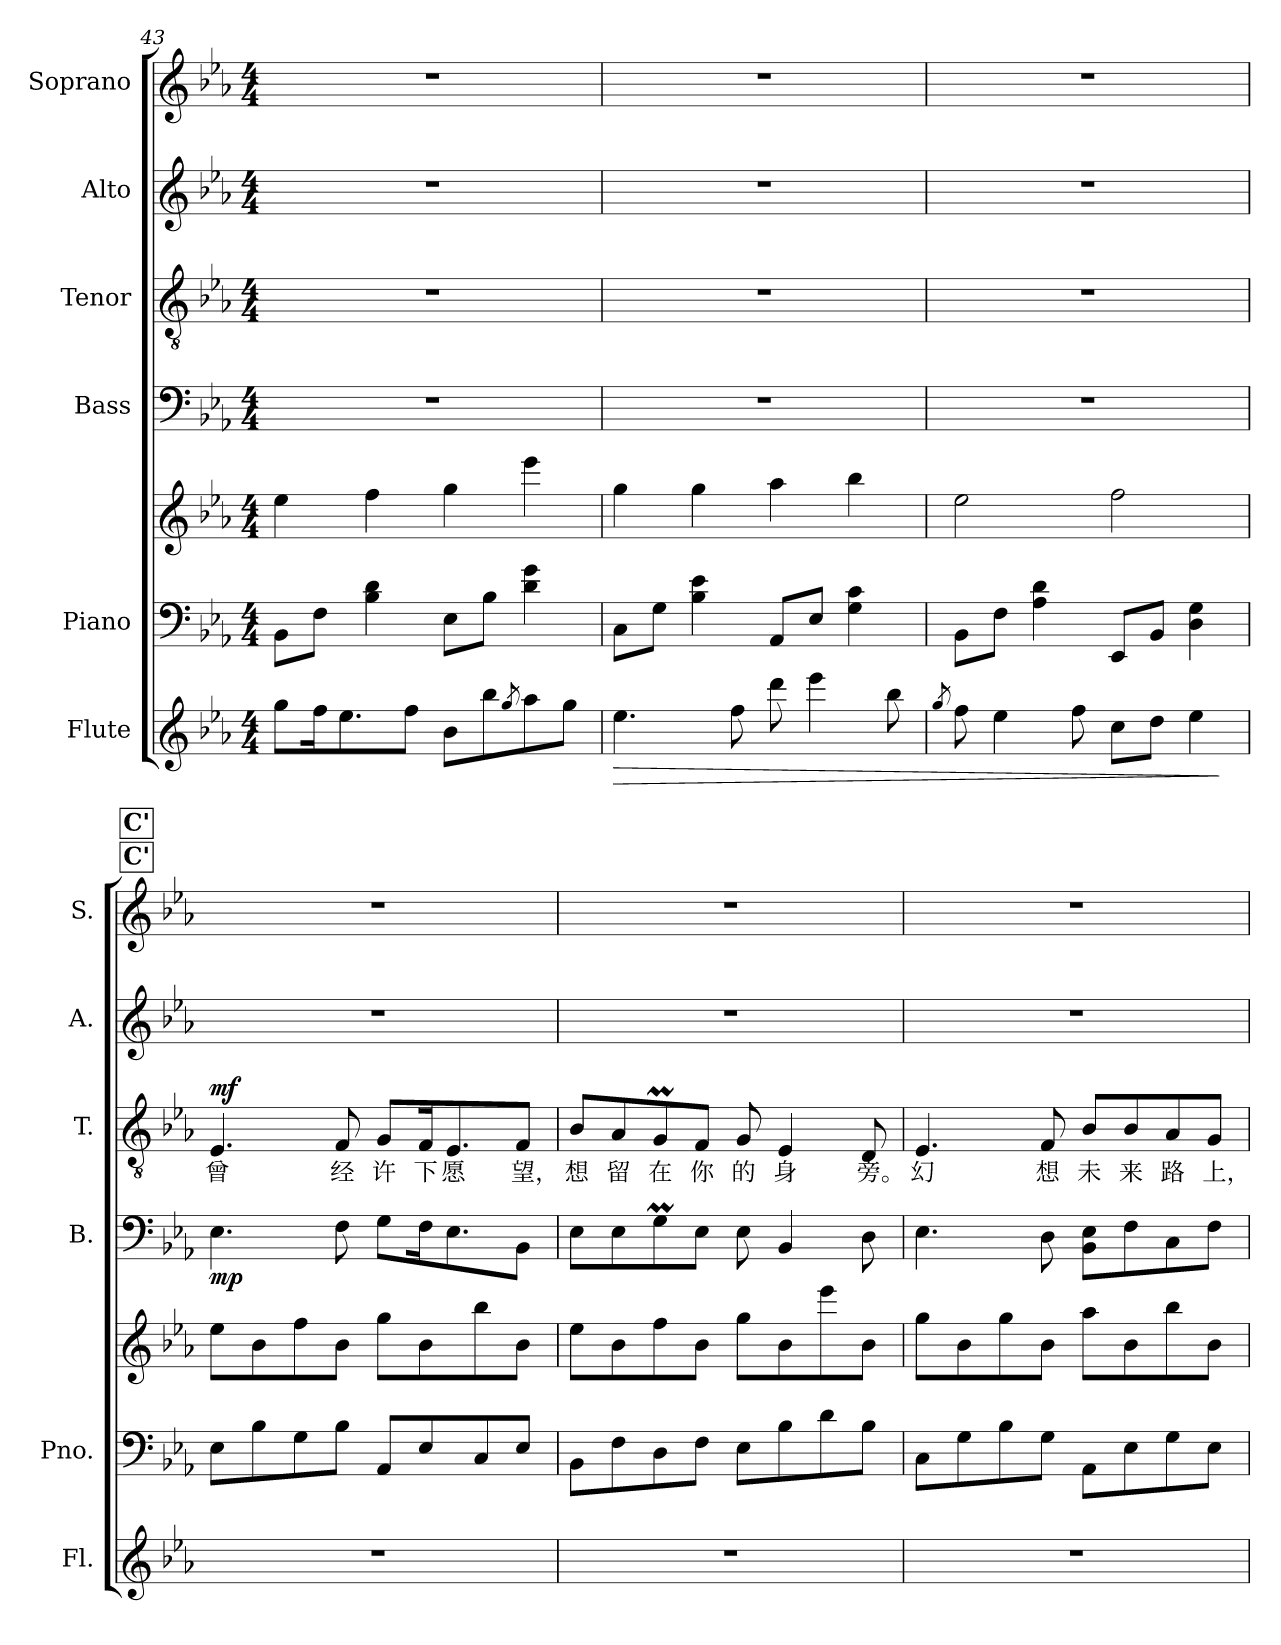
**kern	**dynam	**kern	**kern	**kern	**dynam	**kern	**text	**dynam	**kern	**kern
*part6	*part6	*part5	*part5	*part4	*part4	*part3	*part3	*part3	*part2	*part1
*staff7	*staff7	*staff6	*staff5	*staff4	*staff4	*staff3	*staff3	*staff3	*staff2	*staff1
*I"Flute	*	*I"Piano	*	*I"Bass	*	*I"Tenor	*	*	*I"Alto	*I"Soprano
*I'Fl.	*	*I'Pno.	*	*I'B.	*	*I'T.	*	*	*I'A.	*I'S.
*clefG2	*	*clefF4	*clefG2	*clefF4	*	*clefGv2	*	*	*clefG2	*clefG2
*k[b-e-a-]	*	*k[b-e-a-]	*k[b-e-a-]	*k[b-e-a-]	*	*k[b-e-a-]	*	*	*k[b-e-a-]	*k[b-e-a-]
*M4/4	*	*M4/4	*M4/4	*M4/4	*	*M4/4	*	*	*M4/4	*M4/4
=43	=43	=43	=43	=43	=43	=43	=43	=43	=43	=43
8gg\L	.	8BB-\L	4ee-\	1r	.	1r	.	.	1r	1r
16ff\K	.	8F\J	.	.	.	.	.	.	.	.
8.ee-\	.	.	.	.	.	.	.	.	.	.
.	.	4B-\ 4d\	4ff\	.	.	.	.	.	.	.
8ff\J	.	.	.	.	.	.	.	.	.	.
8b-\L	.	8E-\L	4gg\	.	.	.	.	.	.	.
8bb-\	.	8B-\J	.	.	.	.	.	.	.	.
8qgg/	.	.	.	.	.	.	.	.	.	.
8aa-\	.	4d\ 4g\	4eee-\	.	.	.	.	.	.	.
8gg\J	.	.	.	.	.	.	.	.	.	.
=44	=44	=44	=44	=44	=44	=44	=44	=44	=44	=44
!	!LO:HP:b	!	!	!	!	!	!	!	!	!
4.ee-\	>	8C\L	4gg\	1r	.	1r	.	.	1r	1r
.	.	8G\J	.	.	.	.	.	.	.	.
.	.	4B-\ 4e-\	4gg\	.	.	.	.	.	.	.
8ff\	.	.	.	.	.	.	.	.	.	.
8ddd\	.	8AA-/L	4aa-\	.	.	.	.	.	.	.
4eee-\	.	8E-/J	.	.	.	.	.	.	.	.
.	.	4G\ 4c\	4bb-\	.	.	.	.	.	.	.
8bb-\	.	.	.	.	.	.	.	.	.	.
=45	=45	=45	=45	=45	=45	=45	=45	=45	=45	=45
8qgg/	.	.	.	.	.	.	.	.	.	.
8ff\	.	8BB-\L	2ee-\	1r	.	1r	.	.	1r	1r
4ee-\	.	8F\J	.	.	.	.	.	.	.	.
.	.	4A-\ 4d\	.	.	.	.	.	.	.	.
8ff\	.	.	.	.	.	.	.	.	.	.
8cc\L	.	8EE-/L	2ff\	.	.	.	.	.	.	.
8dd\J	.	8BB-/J	.	.	.	.	.	.	.	.
4ee-\	.	4D\ 4G\	.	.	.	.	.	.	.	.
.	]	.	.	.	.	.	.	.	.	.
!!LO:PB:g=z
!!LO:REH:place=s1:a:B:fs=14:t=C'
!!LO:REH:place=s5:a:B:fs=14:t=C'
=46	=46	=46	=46	=46	=46	=46	=46	=46	=46	=46
!	!	!	!	!	!LO:DY:b	!	!LO:LY:b	!LO:DY:b	!	!
1r	.	8E-\L	8ee-\L	4.E-\	mp	4.E-/	曾	mf	1r	1r
.	.	8B-\	8b-\	.	.	.	.	.	.	.
.	.	8G\	8ff\	.	.	.	.	.	.	.
!	!	!	!	!	!	!	!LO:LY:b	!	!	!
.	.	8B-\J	8b-\J	8F\	.	8F/	经	.	.	.
!	!	!	!	!	!	!	!LO:LY:b	!	!	!
.	.	8AA-/L	8gg\L	8G\L	.	8G/L	许	.	.	.
!	!	!	!	!	!	!	!LO:LY:b	!	!	!
.	.	8E-/	8b-\	16F\K	.	16F/K	下	.	.	.
!	!	!	!	!	!	!	!LO:LY:b	!	!	!
.	.	.	.	8.E-\	.	8.E-/	愿	.	.	.
.	.	8C/	8bb-\	.	.	.	.	.	.	.
!	!	!	!	!	!	!	!LO:LY:b	!	!	!
.	.	8E-/J	8b-\J	8BB-\J	.	8F/J	望，	.	.	.
=47	=47	=47	=47	=47	=47	=47	=47	=47	=47	=47
!	!	!	!	!	!	!	!LO:LY:b	!	!	!
1r	.	8BB-\L	8ee-\L	8E-\L	.	8B-/L	想	.	1r	1r
!	!	!	!	!	!	!	!LO:LY:b	!	!	!
.	.	8F\	8b-\	8E-\	.	8A-/	留	.	.	.
!	!	!	!	!	!	!	!LO:LY:b	!	!	!
.	.	8D\	8ff\	8Gm\	.	8Gm/	在	.	.	.
!	!	!	!	!	!	!	!LO:LY:b	!	!	!
.	.	8F\J	8b-\J	8E-\J	.	8F/J	你	.	.	.
!	!	!	!	!	!	!	!LO:LY:b	!	!	!
.	.	8E-\L	8gg\L	8E-\	.	8G/	的	.	.	.
!	!	!	!	!	!	!	!LO:LY:b	!	!	!
.	.	8B-\	8b-\	4BB-/	.	4E-/	身	.	.	.
.	.	8d\	8eee-\	.	.	.	.	.	.	.
!	!	!	!	!	!	!	!LO:LY:b	!	!	!
.	.	8B-\J	8b-\J	8D\	.	8D/	旁。	.	.	.
=48	=48	=48	=48	=48	=48	=48	=48	=48	=48	=48
!	!	!	!	!	!	!	!LO:LY:b	!	!	!
1r	.	8C\L	8gg\L	4.E-\	.	4.E-/	幻	.	1r	1r
.	.	8G\	8b-\	.	.	.	.	.	.	.
.	.	8B-\	8gg\	.	.	.	.	.	.	.
!	!	!	!	!	!	!	!LO:LY:b	!	!	!
.	.	8G\J	8b-\J	8D\	.	8F/	想	.	.	.
!	!	!	!	!	!	!	!LO:LY:b	!	!	!
.	.	8AA-\L	8aa-\L	8BB-\ 8E-\L	.	8B-/L	未	.	.	.
!	!	!	!	!	!	!	!LO:LY:b	!	!	!
.	.	8E-\	8b-\	8F\	.	8B-/	来	.	.	.
!	!	!	!	!	!	!	!LO:LY:b	!	!	!
.	.	8G\	8bb-\	8C\	.	8A-/	路	.	.	.
!	!	!	!	!	!	!	!LO:LY:b	!	!	!
.	.	8E-\J	8b-\J	8F\J	.	8G/J	上，	.	.	.
=	=	=	=	=	=	=	=	=	=	=
*-	*-	*-	*-	*-	*-	*-	*-	*-	*-	*-
